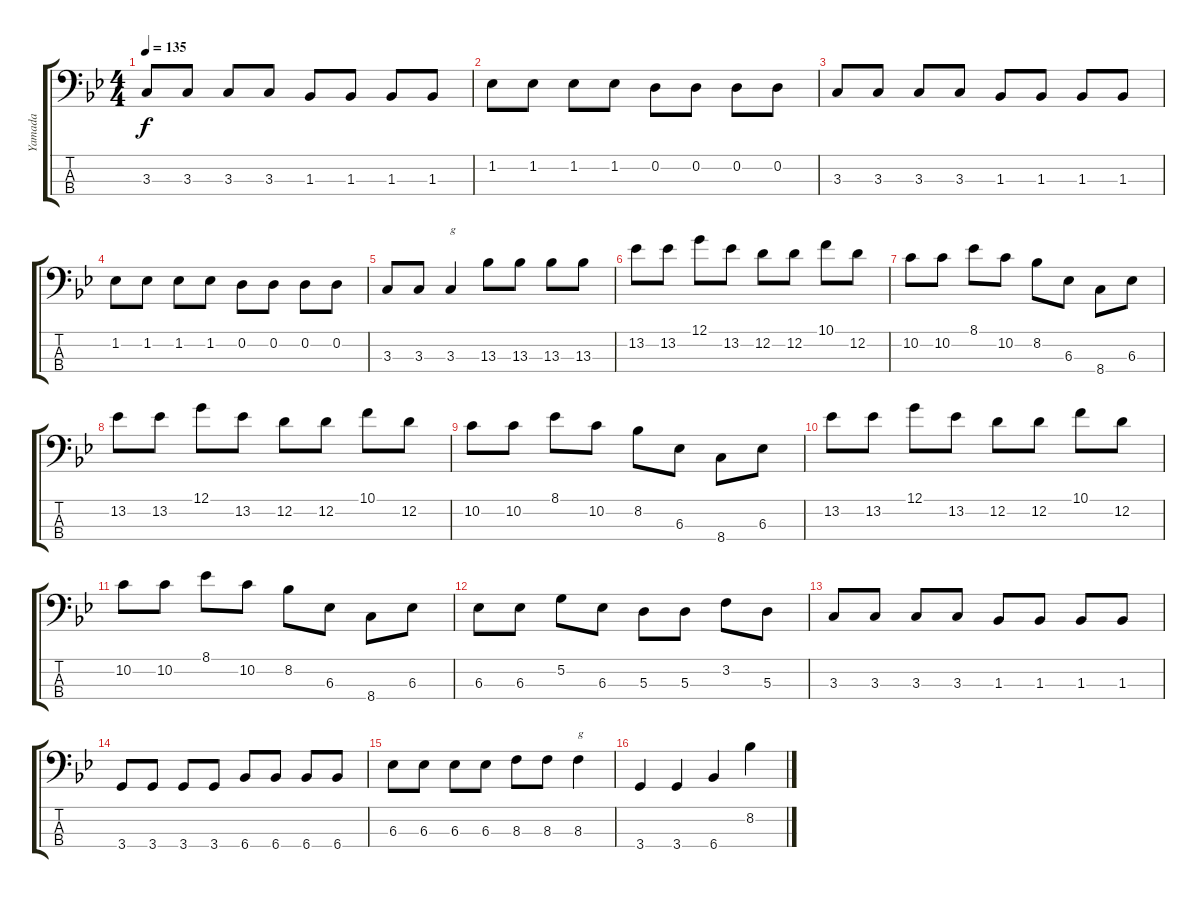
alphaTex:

\track ("Yamada" "Yamada") {instrument electricbassfinger}
\staff {score tabs}
\tuning (G2 D2 A1 E1) {hide}
\ts (4 4)
\tempo 135
\clef f4
\ks bb
3.3.8{dy f} 3.3.8 3.3.8 3.3.8 1.3.8 1.3.8 1.3.8 1.3.8 |
1.2.8 1.2.8 1.2.8 1.2.8 0.2.8 0.2.8 0.2.8 0.2.8 |
3.3.8 3.3.8 3.3.8 3.3.8 1.3.8 1.3.8 1.3.8 1.3.8 |
1.2.8 1.2.8 1.2.8 1.2.8 0.2.8 0.2.8 0.2.8 0.2.8 |
3.3.8 3.3.8 3.3.4{txt "g"} 13.3.8 13.3.8 13.3.8 13.3.8 |
13.2.8 13.2.8 12.1.8 13.2.8 12.2.8 12.2.8 10.1.8 12.2.8 |
10.2.8 10.2.8 8.1.8 10.2.8 8.2.8 6.3.8 8.4.8 6.3.8 |
13.2.8 13.2.8 12.1.8 13.2.8 12.2.8 12.2.8 10.1.8 12.2.8 |
10.2.8 10.2.8 8.1.8 10.2.8 8.2.8 6.3.8 8.4.8 6.3.8 |
13.2.8 13.2.8 12.1.8 13.2.8 12.2.8 12.2.8 10.1.8 12.2.8 |
10.2.8 10.2.8 8.1.8 10.2.8 8.2.8 6.3.8 8.4.8 6.3.8 |
6.3.8 6.3.8 5.2.8 6.3.8 5.3.8 5.3.8 3.2.8 5.3.8 |
3.3.8 3.3.8 3.3.8 3.3.8 1.3.8 1.3.8 1.3.8 1.3.8 |
3.4.8 3.4.8 3.4.8 3.4.8 6.4.8 6.4.8 6.4.8 6.4.8 |
6.3.8 6.3.8 6.3.8 6.3.8 8.3.8 8.3.8 8.3.4{txt "g"} |
3.4.4 3.4.4 6.4.4 8.2.4
